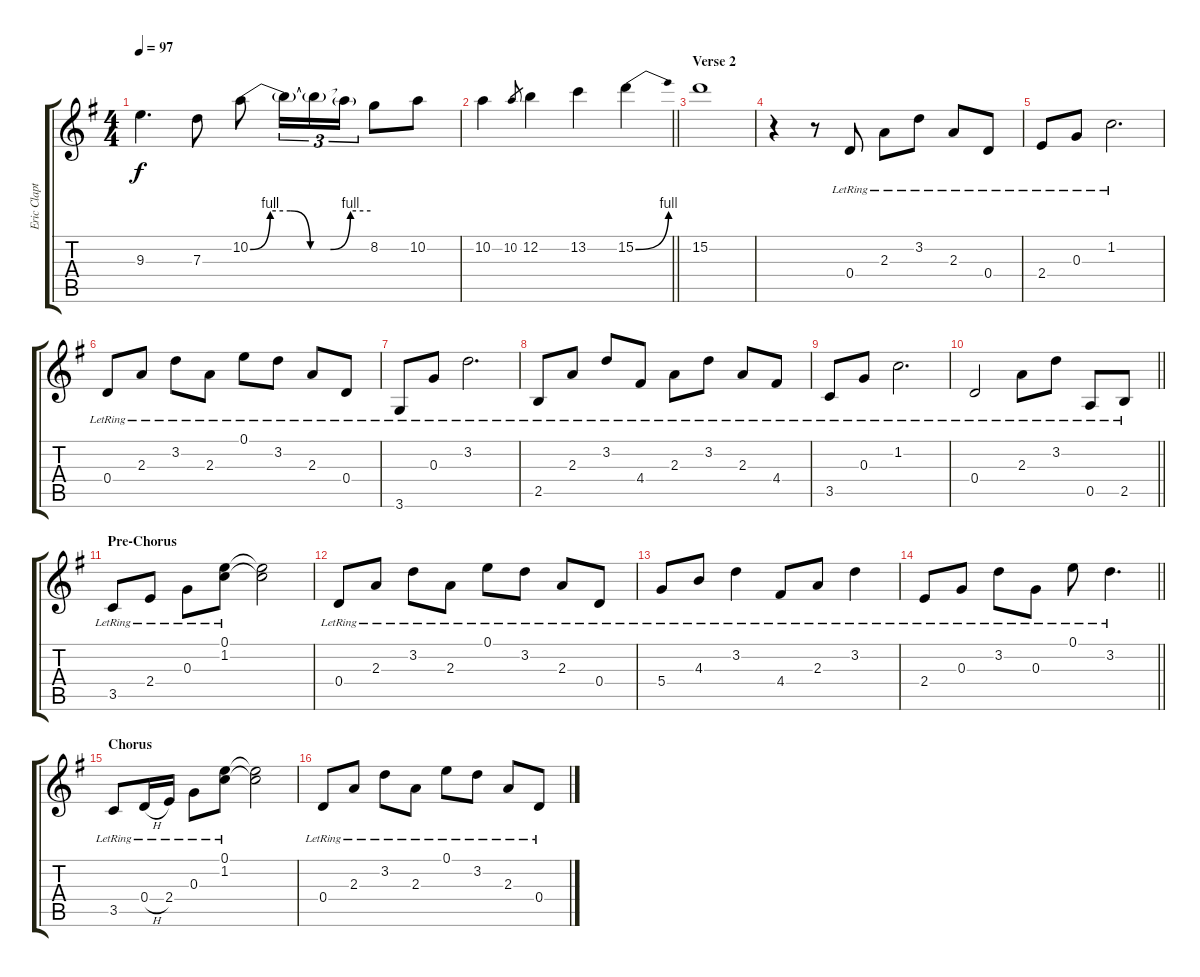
\track ("Eric Clapton" "Eric Clapt") {instrument electricguitarjazz}
\staff {score tabs}
\tuning (E4 B3 G3 D3 A2 E2) {hide}
\ts (4 4)
\tempo 97
\clef g2
\ks g
9.3{t}.4{d dy f} 7.3.8 10.2{be (custom 0 0 10 4 20 4 30 0 40 0 50 4 60 4)}.8 10.2{t}.16{tu (3 2)} 10.2{t}.16{tu (3 2)} 10.2{t}.16{tu (3 2)} 8.2.8 10.2.8 |
\barLineRight lightlight
10.2.4 10.2.8{gr} 12.2.4 13.2.4 15.2{be (bend 0 0 60 4)}.4 |
\section ("" "Verse 2")
15.2.1 |
r.4 r.8 0.4{lr}.8 2.3{lr}.8 3.2{lr}.8 2.3{lr}.8 0.4{lr}.8 |
2.4{lr}.8 0.3{lr}.8 1.2{lr}.2{d} |
0.4{lr}.8 2.3{lr}.8 3.2{lr}.8 2.3{lr}.8 0.1{lr}.8 3.2{lr}.8 2.3{lr}.8 0.4{lr}.8 |
3.6{lr}.8 0.3{lr}.8 3.2{lr}.2{d} |
2.5{lr}.8 2.3{lr}.8 3.2{lr}.8 4.4{lr}.8 2.3{lr}.8 3.2{lr}.8 2.3{lr}.8 4.4{lr}.8 |
3.5{lr}.8 0.3{lr}.8 1.2{lr}.2{d} |
\barLineRight lightlight
0.4{lr}.2 2.3{lr}.8 3.2{lr}.8 0.5{lr}.8 2.5{lr}.8 |
\section ("" "Pre-Chorus")
3.5{lr}.8 2.4{lr}.8 0.3{lr}.8 (0.1{lr} 1.2{lr}).8 (0.1{t} 1.2{t}).2 |
0.4{lr}.8 2.3{lr}.8 3.2{lr}.8 2.3{lr}.8 0.1{lr}.8 3.2{lr}.8 2.3{lr}.8 0.4{lr}.8 |
5.4{lr}.8 4.3{lr}.8 3.2{lr}.4 4.4{lr}.8 2.3{lr}.8 3.2{lr}.4 |
\barLineRight lightlight
2.4{lr}.8 0.3{lr}.8 3.2{lr}.8 0.3{lr}.8 0.1{lr}.8 3.2{lr}.4{d} |
\section ("" "Chorus")
3.5{lr}.8 0.4{h lr}.16 2.4{lr}.16 0.3{lr}.8 (0.1{lr} 1.2{lr}).8 (0.1{t} 1.2{t}).2 |
0.4{lr}.8 2.3{lr}.8 3.2{lr}.8 2.3{lr}.8 0.1{lr}.8 3.2{lr}.8 2.3{lr}.8 0.4{lr}.8
